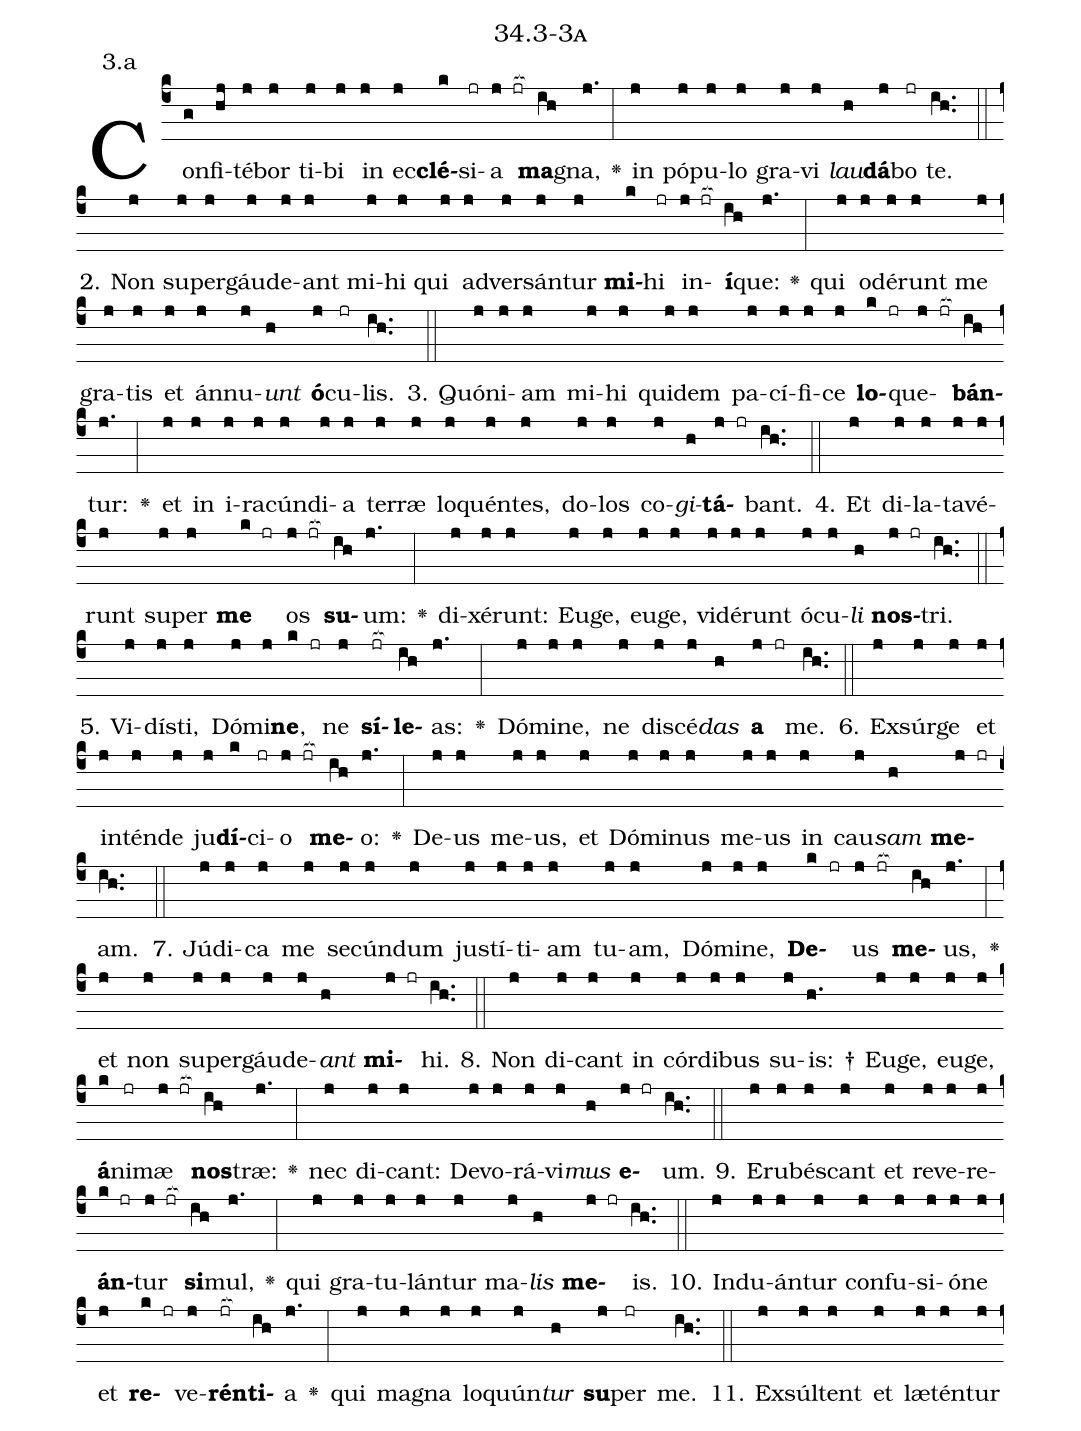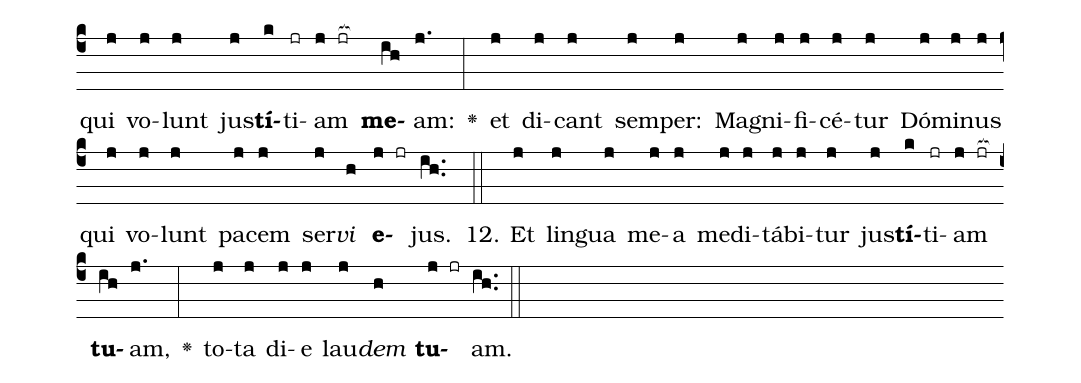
name: 34.3-3a;
annotation: 3.a;
%%
(c4)Con(g)fi(hj)té(j)bor(j) ti(j)bi(j) in(j) ec(j)<b>clé</b>(k)si(jr)a(j jr[ocb:1{]) <b>ma</b>(ih[ocb:0}])gna,(j.) <v>\greheightstar</v>(:) in(j) pó(j)pu(j)lo(j) gra(j)vi(j) <i>lau</i>(h)<b>dá</b>(j)bo(jr) te.(ih..) (::)
2. Non(j) su(j)per(j)gáu(j)de(j)ant(j) mi(j)hi(j) qui(j) ad(j)ver(j)sán(j)tur(j) <b>mi</b>(k)hi(jr) in(j jr[ocb:1{])<b>í</b>(ih[ocb:0}])que:(j.) <v>\greheightstar</v>(:) qui(j) o(j)dé(j)runt(j) me(j) gra(j)tis(j) et(j) án(j)nu(j)<i>unt</i>(h) <b>ó</b>(j)cu(jr)lis.(ih..) (::)
3. Quón(j)i(j)am(j) mi(j)hi(j) qui(j)dem(j) pa(j)cí(j)fi(j)ce(j) <b>lo</b>(k jr)que(j jr[ocb:1{])<b>bán</b>(ih[ocb:0}])tur:(j.) <v>\greheightstar</v>(:) et(j) in(j) i(j)ra(j)cún(j)di(j)a(j) ter(j)ræ(j) lo(j)quén(j)tes,(j) do(j)los(j) co(j)<i>gi</i>(h)<b>tá</b>(j jr)bant.(ih..) (::)
4. Et(j) di(j)la(j)ta(j)vé(j)runt(j) su(j)per(j) <b>me</b>(k jr) os(j jr[ocb:1{]) <b>su</b>(ih[ocb:0}])um:(j.) <v>\greheightstar</v>(:) di(j)xé(j)runt:(j) Eu(j)ge,(j) eu(j)ge,(j) vi(j)dé(j)runt(j) ó(j)cu(j)<i>li</i>(h) <b>nos</b>(j jr)tri.(ih..) (::)
5. Vi(j)dís(j)ti,(j) Dó(j)mi(j)<b>ne</b>,(k jr) ne(j) <b>sí</b>(jr[ocb:1{])<b>le</b>(ih[ocb:0}])as:(j.) <v>\greheightstar</v>(:) Dó(j)mi(j)ne,(j) ne(j) di(j)scé(j)<i>das</i>(h) <b>a</b>(j jr) me.(ih..) (::)
6. Ex(j)súr(j)ge(j) et(j) in(j)tén(j)de(j) ju(j)<b>dí</b>(k)ci(jr)o(j jr[ocb:1{]) <b>me</b>(ih[ocb:0}])o:(j.) <v>\greheightstar</v>(:) De(j)us(j) me(j)us,(j) et(j) Dó(j)mi(j)nus(j) me(j)us(j) in(j) cau(j)<i>sam</i>(h) <b>me</b>(j jr)am.(ih..) (::)
7. Jú(j)di(j)ca(j) me(j) se(j)cún(j)dum(j) jus(j)tí(j)ti(j)am(j) tu(j)am,(j) Dó(j)mi(j)ne,(j) <b>De</b>(k jr)us(j jr[ocb:1{]) <b>me</b>(ih[ocb:0}])us,(j.) <v>\greheightstar</v>(:) et(j) non(j) su(j)per(j)gáu(j)de(j)<i>ant</i>(h) <b>mi</b>(j jr)hi.(ih..) (::)
8. Non(j) di(j)cant(j) in(j) cór(j)di(j)bus(j) su(j)is: †(h.) Eu(j)ge,(j) eu(j)ge,(j) <b>á</b>(k)ni(jr)mæ(j jr[ocb:1{]) <b>nos</b>(ih[ocb:0}])træ:(j.) <v>\greheightstar</v>(:) nec(j) di(j)cant:(j) De(j)vo(j)rá(j)vi(j)<i>mus</i>(h) <b>e</b>(j jr)um.(ih..) (::)
9. E(j)ru(j)bés(j)cant(j) et(j) re(j)ve(j)re(j)<b>án</b>(k jr)tur(j jr[ocb:1{]) <b>si</b>(ih[ocb:0}])mul,(j.) <v>\greheightstar</v>(:) qui(j) gra(j)tu(j)lán(j)tur(j) ma(j)<i>lis</i>(h) <b>me</b>(j jr)is.(ih..) (::)
10. Ind(j)u(j)án(j)tur(j) con(j)fu(j)si(j)ó(j)ne(j) et(j) <b>re</b>(k jr)ve(j)<b>rén</b>(jr[ocb:1{])<b>ti</b>(ih[ocb:0}])a(j.) <v>\greheightstar</v>(:) qui(j) ma(j)gna(j) lo(j)quún(j)<i>tur</i>(h) <b>su</b>(j)per(jr) me.(ih..) (::)
11. Ex(j)súl(j)tent(j) et(j) læ(j)tén(j)tur(j) qui(j) vo(j)lunt(j) jus(j)<b>tí</b>(k)ti(jr)am(j jr[ocb:1{]) <b>me</b>(ih[ocb:0}])am:(j.) <v>\greheightstar</v>(:) et(j) di(j)cant(j) sem(j)per:(j) Ma(j)gni(j)fi(j)cé(j)tur(j) Dó(j)mi(j)nus(j) qui(j) vo(j)lunt(j) pa(j)cem(j) ser(j)<i>vi</i>(h) <b>e</b>(j jr)jus.(ih..) (::)
12. Et(j) lin(j)gua(j) me(j)a(j) me(j)di(j)tá(j)bi(j)tur(j) jus(j)<b>tí</b>(k)ti(jr)am(j jr[ocb:1{]) <b>tu</b>(ih[ocb:0}])am,(j.) <v>\greheightstar</v>(:) to(j)ta(j) di(j)e(j) lau(j)<i>dem</i>(h) <b>tu</b>(j jr)am.(ih..) (::)
